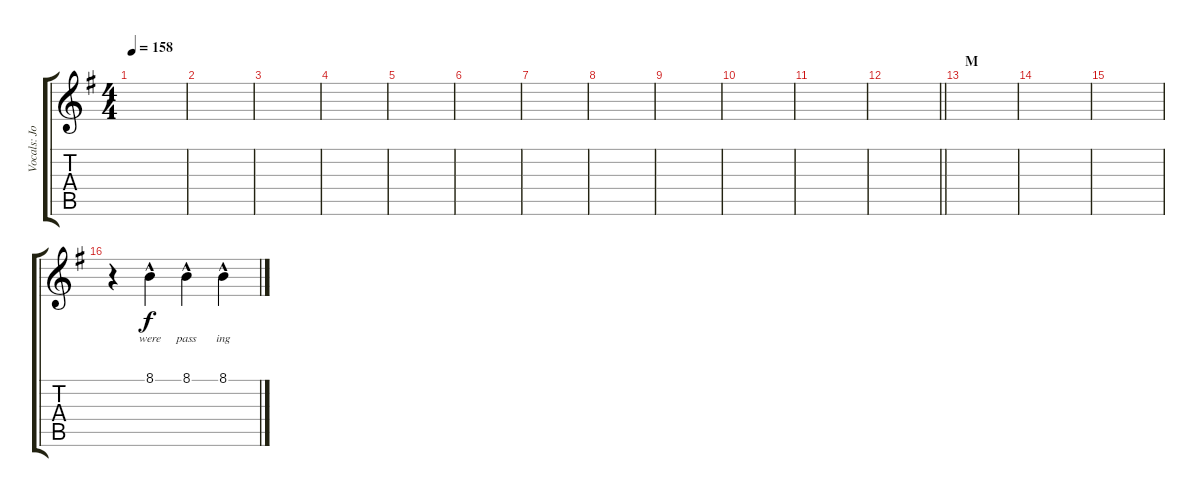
\track ("Vocals: Johnny" "Vocals: Jo") {instrument lead2sawtooth}
\staff {score tabs}
\tuning (Eb4 Bb3 Gb3 Db3 Ab2 Eb2) {hide}
\ts (4 4)
\tempo 158
\clef g2
\ks g
|
|
|
|
|
|
|
|
|
|
|
\barLineRight lightlight
|
\section ("" "M")
|
|
|
r.4 8.1{hac}.4{lyrics (0 "were") lyrics (1 "") lyrics (2 "") lyrics (3 "") lyrics (4 "")} 8.1{hac}.4{lyrics (0 "pass") lyrics (1 "") lyrics (2 "") lyrics (3 "") lyrics (4 "")} 8.1{hac}.4{lyrics (0 "ing") lyrics (1 "") lyrics (2 "") lyrics (3 "") lyrics (4 "")}
